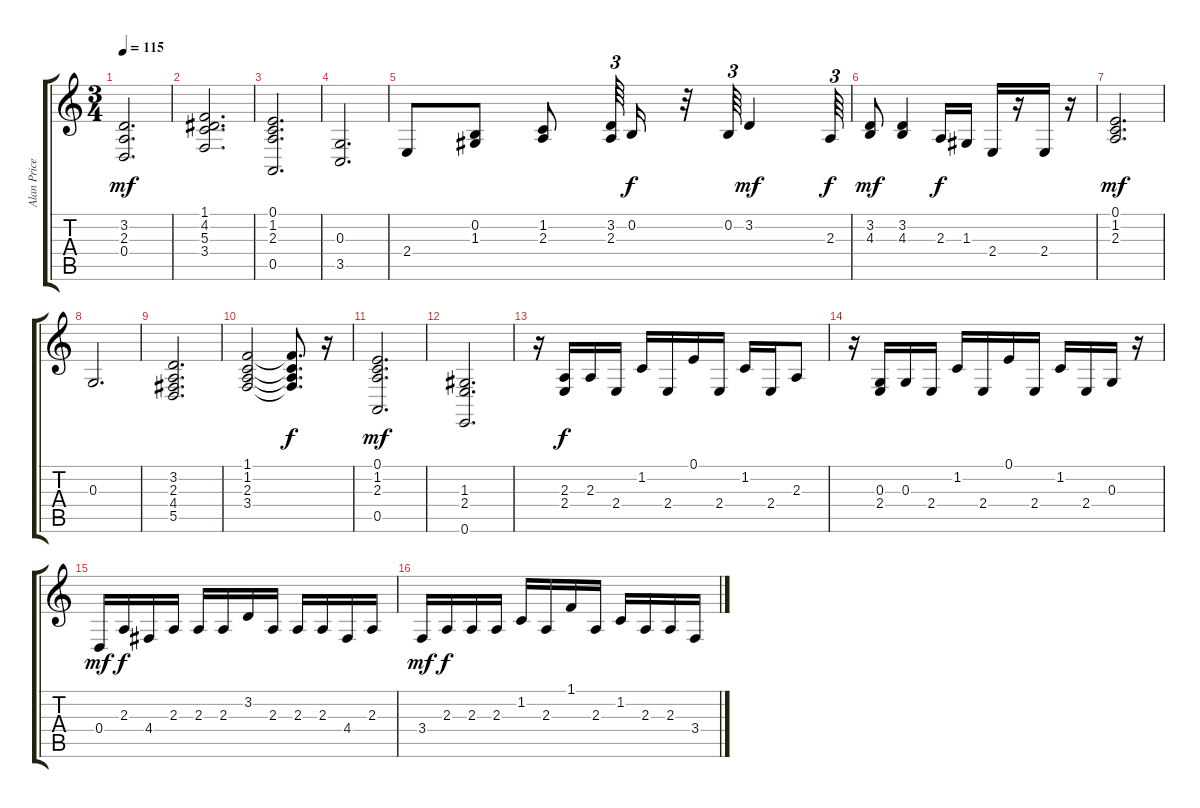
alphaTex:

\track ("Alan Price " "Alan Price") {instrument churchorgan}
\staff {score tabs}
\tuning (E4 B3 G3 D3 A2 E2) {hide}
\ts (3 4)
\tempo 115
\clef g2
\ks c
(3.2 2.3 0.4).2{d dy mf} |
(1.1 4.2 5.3 3.4).2{d} |
(0.1 1.2 2.3 0.5).2{d} |
(0.3 3.5).2{d} |
2.4.8 (0.2 1.3).8 (1.2 2.3).8 (3.2 2.3).64{tu (3 2) beam splitsecondary} 0.2.16{dy f} r.32 0.2.64{tu (3 2)} 3.2.4{dy mf} 2.3.64{tu (3 2) dy f} |
(3.2 4.3).8{dy mf} (3.2 4.3).4 2.3.16{dy f} 1.3.16 2.4.16 r.16 2.4.16 r.16 |
(0.1 1.2 2.3).2{d dy mf} |
0.3.2{d} |
(3.2 2.3 4.4 5.5).2{d} |
(1.1 1.2 2.3 3.4).2 (1.1{t} 1.2{t} 2.3{t} 3.4{t}).8{d dy f} r.16 |
(0.1 1.2 2.3 0.5).2{d dy mf} |
(1.3 2.4 0.6).2{d} |
r.16 (2.3 2.4).16{dy f} 2.3.16 2.4.16 1.2.16 2.4.16 0.1.16 2.4.16 1.2.16 2.4.16 2.3.8 |
r.16 (0.3 2.4).16 0.3.16 2.4.16 1.2.16 2.4.16 0.1.16 2.4.16 1.2.16 2.4.16 0.3.16 r.16 |
0.4.16{dy mf} 2.3.16{dy f} 4.4.16 2.3.16 2.3.16 2.3.16 3.2.16 2.3.16 2.3.16 2.3.16 4.4.16 2.3.16 |
3.4.16{dy mf} 2.3.16{dy f} 2.3.16 2.3.16 1.2.16 2.3.16 1.1.16 2.3.16 1.2.16 2.3.16 2.3.16 3.4.16
